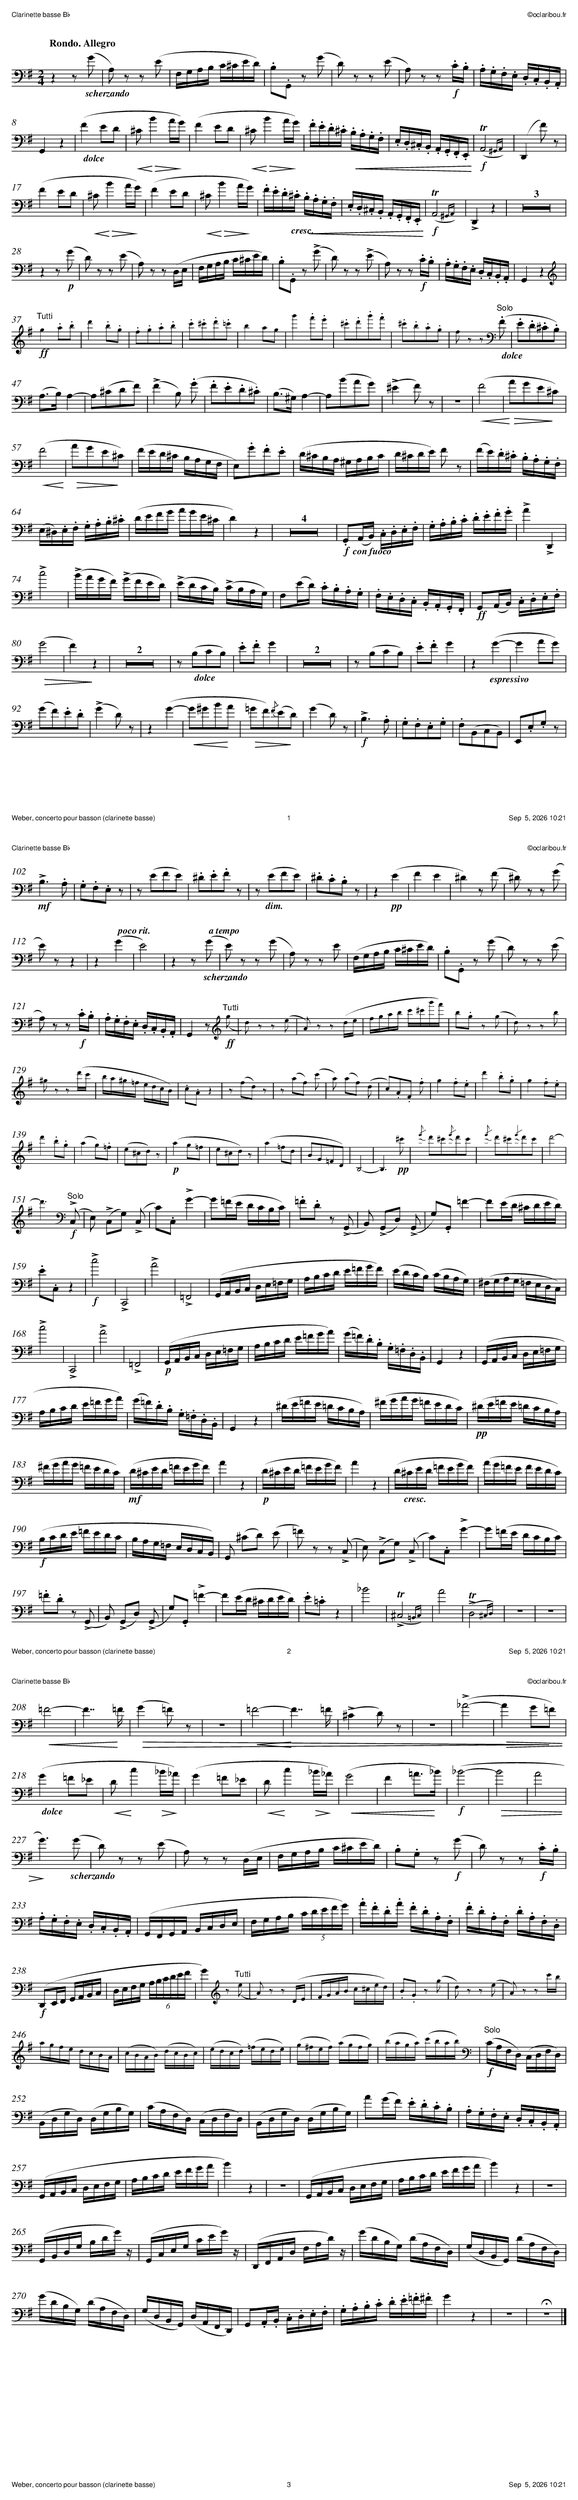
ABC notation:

X:1
M:2/4
L:1/16
Q:"Rondo. Allegro"
K:F
V:1 clef=bass cue=off
V:2 clef=bass cue=on
%%score (1 2)
[V:2] X7 |
[V:1] z4 z2 (!scherzando!F2 | G,2) z2 z2 (D2 | E,F,G,A, B,=B,DC) | .A,2.F,,2 z2 (F2 | C2) z2 z2 (D2 | G,2) z2 z2 !f!.B,.A, | .G,.F,.E,.D, .C,.B,,.A,,.G,, |
[V:2] x8 | X4 | x4 x4 | X2 | x8 |
[V:1] F,,4 z4 | (!dolce!E4 D2C2 | !<(!=B,2 !<)!!>(!A4G!>)!F) | (E4 D2C2 | !<(!=B,2 !<)!!>(!A4 G!>)!F) | .E.D.C.=B, !<(!.A,.G,.F,.E, | .D,.C,.=B,,.A,, .G,,.F,,.E,,.D,, !<)! | !f!!trill!(G,,8 {^F,,G,,}) | (C,,4 E2) z2 |
[V:2] X4 | x4 x4 | X3 | Z3 |
[V:1] (E4 D2C2 | !<(!=B,2 !<)!!>(!A4G!>)!F) | (E4 D2C2 | !<(!=B,2 !<)!!>(!A4 G!>)!F) | .E.D.C!cresc!.=B, !<(!.A,.G,.F,.E, | .D,.C,.=B,,.A,, .G,,.F,,.E,,.D,, !<)! | !f!!trill!(G,,8 {^F,,G,,}) | !>!C,,4 z4 | Z3 |
[V:2] X8 | x8 [K: clef=treble]|
[V:1] z4 z2 !p!(F2 | C2) z2 z2 (D2 | G,2) z2 z2 (C,D, | E,F,G,A, B,=B,DC) | .A,2.F,,2 z2 (!>!F2 | C2) z2 z2 (!>!D2 | G,2) z2 z2 !f!.B,.A, | .G,.F,.E,.D, .C,.B,,.A,,.G,, | F,,4 z4 [K: clef=treble]|
[V:2] !ff!"^Tutti"f4 .g2.a2 | c'4 .a2.f2 | .e2.f2.g2.a2 | .b2.=b2.c'2._b2 | a4 g2f2 | f'4 .e'2.d'2 | .=b2.c'2.f'2.e'2 | .=b2.a2.g2.f2 | [I: pos stem down]e2 z2 z2 [I: pos stem auto][K: clef=bass] x2 | X |
[V:1] X8 | x4 x2 [K: clef=bass][I: pos stem down] !dolce!"^Solo"(.E2 [I: pos stem auto]| .D2.C2.=B,2.A,2) |
[V:2] X7 | Z | X2 |
[V:1] (G,3A,) G,4- | G,2(=B,2C2E2) | (!>!E4 A,2) (.F2 | .E2.D2.C2.=B,2) | (A,3^F,) G,4- | G,2(A2G2F2) | (!>!^D4 E2) z2 | Z | !<(!(E8 | !<)!!>(!G2F2D2!>)!=B,2) |
[V:2] X7 |
[V:1] !<(!(E8 !<)!| !>(!G2F2D2!>)!=B,2) | (EDC=B, A,G,F,E, | D,2).F2.E2.D2 | (C=B,A,G, ^F,G,A,B, | C=B,CD) E2 z2 | (ED).C.=B, .A,.G,.F,.E, |
[V:2] X3 | Z4 | X2 | x8 |
[V:1] (D,^C,).D,.E, .F,.G,.A,.=B, | (CDEF GFD=B, | C4) z4 | Z4 | !f!!confuoco!.F,,2(G,,A,,) .B,,.C,.D,.E, | .F,.G,.A,.B, .C.D.E.F | !>!G4 !>!C,,4 |
[V:2] X2 | x4 x4 | X3 |
[V:1] !>!B8 | (!>!AGFE) (!>!FEDC) | (!>!DCB,A,) (!>!B,A,G,F,) | E,2(DC) .B,.A,.G,.F, | .E,.D,.C,.B,, .A,,.G,,.F,,.E,, | !ff!F,,2(G,,A,,) .B,,.C,.D,.E, |
[V:2] X2 | Z2 | X2 | Z2 | X2 | x4 x4 | X |
[V:1] !>(!(F8 | E4) !>)!z4 | Z2 | z2 (!dolce!A,2B,2A,2) | .D2.E2 F4 | Z2 | z2 (A,2B,2A,2) | .D2.E2 F4 | z4 (!espressivo!F4- | F4 G2F2) |
[V:2] X5 | x8 | X4 |
[V:1] (F2E2).D2.C2 | (!>!F4 C2) z2 | z4 (F4- | !<(!F2^F2A2!<)!G2 | !>(!=F2E2){/E}(D2!>)!C2) | (F4 C2) z2 | !f!!>!A,6 .G,2 | .F,2.E,2.D,2.F,2 | .E,2(A,,2B,,2A,,2) | D,,2.D,2.F,2 z2 |
%%newpage
[V:2] X10 |
[V:1] !mf!!>!A,6 .G,2 | .F,2.E,2.D,2 z2 | z2 (D2E2D2) | .^C2.D2.E2 z2 | z2 !dim!(D2E2D2) | .^C2.B,2.A,2 z2 | z4 !pp!(D4 | E4 D4 | ^C4) z2 (E2 | ^C2)z2 z2 (F2 |
[V:2] X9 |
[V:1] D2) z2 z4 | z4 (!pocorit!F4 | D8) | z4 z2(!atempo!!scherzando!F2 | D2)z2 z2 (F2 | G,2)z2 z2 D2 | (E,F,G,A, B,=B,DC) | .A,2.F,,2 z2 (F2 | C2)z2 z2 (D2 |
[V:2] X2 | x4 x2 [K: clef=treble][I: pos stem down][I: pos volume down]!ff!("^Tutti"f2 [I: pos stem auto]| c2)z2 z2(d2 | G2)z2 z2(cd | efga b=bf'e') | a2.f2 z2(f2 | c2) z2 z2 a2 |
[V:1] G,2)z2 z2!f!.B,.A, | .G,.F,.E,.D, .C,.B,,.A,,.G,, | [I: pos stem up]F,,4 z2 [I: pos stem auto][K: clef=treble] x2 | X5 |
[V:2] ^f2z2 z2 (c'b | ag^f_e dcBA) | .B2.G2 z4 | z2 (e2c2) z2 | z2 (g2e2) (b2 | g2) (g2e2) (c2 | B2).G2.E2 .e2| f4 .e2.d2 | c'4 .a2.f2 | f4 .e2.d2 |
[V:1] X10 |
[V:2] c'4 .a2.f2 | (g4 f2)._e2 | (d2=B2c2)z2 | !p!(g4 f2_e2 | d2=B2c2)z2 | (g4 _e2c2 | A2F2_E2C2) | A,8- | A,6 !pp!=b2 | {/d'}c'2=b2{/d'}c'2b2 | {/d'}c'2=b2{/d'2}c'2b2 | c'8- |
[V:1] X12 |
[V:2] [I: pos stem down]c'6 [I: pos stem auto][K: clef=bass] x2 | X7 |
[V:1] x6 [K: clef=bass][I: pos stem up][I: pos volume down] !f!"^Solo"(!>!B,,2 [I: pos stem auto]| D,2) (!>!B,,2F,2) (!>!B,,2 | B,2).B,,2 !>!F4- | F2(_ED CB,A,B,) | ._E2.C2 z2 (!>!F,,2 | A,,2) (!>!F,,2C,2) (!>!F,,2 | F,2).F,,2 _E4- | E2(DC =B,CDC) |
[V:2] X9 |
[V:1] .D2.B,,2 z4 | !f!!>!B8 | !>!B,,,8 | !>!G8 | !>!_E,,8 | (F,,G,,A,,B,, C,D,_E,F, | G,A,B,C D_EFE) | (DCB,A,) (B,A,G,F,) | (=E,F,G,F, _E,D,C,B,,) |
[V:2] X9 |
[V:1] !>!B8 | !>!B,,,8 | !>!G8 | !>!_E,,8 | !p!(F,,G,,A,,B,, C,D,_E,F, | G,A,B,C D_EFG) | (F_E).C.A, .F,._E,.C,.A,, | F,,4 z4 | (F,,G,,A,,B,, C,D,_E,F, |
[V:2] X2 | x8 | X3 |
[V:1] G,A,B,C D_EFG) | (F_E).C.A, .F,._E,.C,.A,, | F,,4 z4 | (^CD_ED =CB,A,G,) | (=EFGF _EDCB,) | !pp!(^CD_ED =CB,A,G,) |
[V:2] X7 |
[V:1] (=EFGF _EDCB,) | !mf!(C=B,DC _EDFE) | G4 z4 | !p!(C=B,DC _EDFE) | G4 z4 | (C!cresc!=B,DC _EDFE) | (GF_ED EDCB,) |
[V:2] x8 | x4 x4 | X5 |
[V:1] !f!(A,B,CD _EDCB, | A,G,F,_E, D,C,B,,A,,) | F,,2 (=B,2C2) (D2 | _E2)z2 z2(!>!B,,2 | D,2) (!>!B,,2F,2) (!>!B,,2 | B,2).B,,2 !>!F4- | F2(_ED CB,A,B,) |
[V:2] X10 | z8 |
[V:1] ._E2.C2 z2 (!>!F,,2 | A,,2) (!>!F,,2C,2) (!>!F,,2 | F,2).F,,2 !>!_E4- | E2(DC =B,CDC) | .D2._B,2 z4 | _A8 | (!>!!trill!=B,,8 {=A,,B,,}) | G8 | (!>!!trill!C,8 {=B,,C,}) | z8 | z8 |
%%newpage
[V:2] X3 | Z1 | X3 | Z1 | X2 |
[V:1] !<(!_E8- | E7 !<)!_E |!>(! (F4 _E2) z2 | Z1 | !<(!_E8- | !<)!E7 _E | (!>!=B,4 C2) z2 | Z1 | (!>!_G8- | !>(!G4 F2!>)!_E2) |
[V:2] X9 |
[V:1] (!dolce!F4 _E2_D2 | !<(!C2 !<)!B4 !>(!_A!>)!_G) | (F4 _E2_D2 | !<(!C2 !<)!B4 !>(!_A!>)!_G) | (!<(!F8 | E4 =G3!<)!_A) | !f!(_A8- | !>(!A8 | G8 |
[V:2] X2 | x6 x2 | X3 |
[V:1] !>)!F6) (!scherzando!F2 | C2)z2 z2(D2 | G,2)z2 z2(C,D, | E,F,G,A, B,=B,DC) | .A,2.F,2 z2!f!(F2 | C2)z2 z2!f!.B,.A, |
[V:2] X5 |
[V:1] .G,.F,.E,.D, .C,.B,,.A,,.G,, | (F,,E,,F,,G,, A,,B,,C,D, | E,F,G,A, (5:4:5B,CDEF) | .G.E.C.G .E.C.G,.E, | .E.C.G,.E, .C.G,.E,.C, |
[V:2] x8 | x8 | x4 [K: clef=treble] z2 "^Tutti"(d2 | G2)z2 z2(CD | EFGA B=Bdc) | .A2.F2 z2(f2 | c2)z2 z2(d2 | G2)z2 z2ba |
[V:1] !f!(C,,2D,,E,, F,,G,,A,,B,, | C,D,E,F, (6:4:6G,A,B,CDE | [I: pos stem down]F4) [I: pos stem auto][K: clef=treble] x4 | X5 |
[V:2] gfed cBAG | (BAGA) (cBAB) | (dcBc) (_edcd) | (f=ede) (gfef) | (agfg) (baga) [K: clef=bass]| x8 |
[V:1] X4 | x8 [K: clef=bass] | !f!("^Solo"B,G,E,C,) (B,,C,E,C,) |
[V:2] X5 |
[V:1] (A,,C,F,C,) (C,F,A,F,) | (B,G,E,C,) (B,,C,E,C,) | (A,,C,F,C,) (C,F,A,F,) | G2(FE) .D.C.B,.A, | .G,.F,.E,.D, .C,.B,,.A,,.G,, |
[V:2] x8 | X2 | x8 | x8 | X2 | x8 |
[V:1] (F,,G,,A,,B,, C,D,E,F, | G,A,B,C DEFG | A4) z4 | z8 |(F,,G,,A,,B,, C,D,E,F, | G,A,B,C DEFG | A4) z4 | z8 |
[V:2] X5 |
[V:1] (F,,A,,C,F, A,CF)z | (F,,B,,D,F, B,DF)z | (C,,E,,G,,C, E,G,C)z | (FCA,F,) (CG,E,C,) | (F,C,A,,F,,) (CG,E,C,) |
[V:2] X7 |
[V:1] (FCA,F,) (CG,E,C,) | (F,C,A,,F,,) (C,G,,E,,C,,) | F,,2.G,,.A,, .B,,.C,.D,.E, | .F,.G,.A,.B, .C.D._E.=E | F4 z4 | z8 | !fermata!z8 |]
